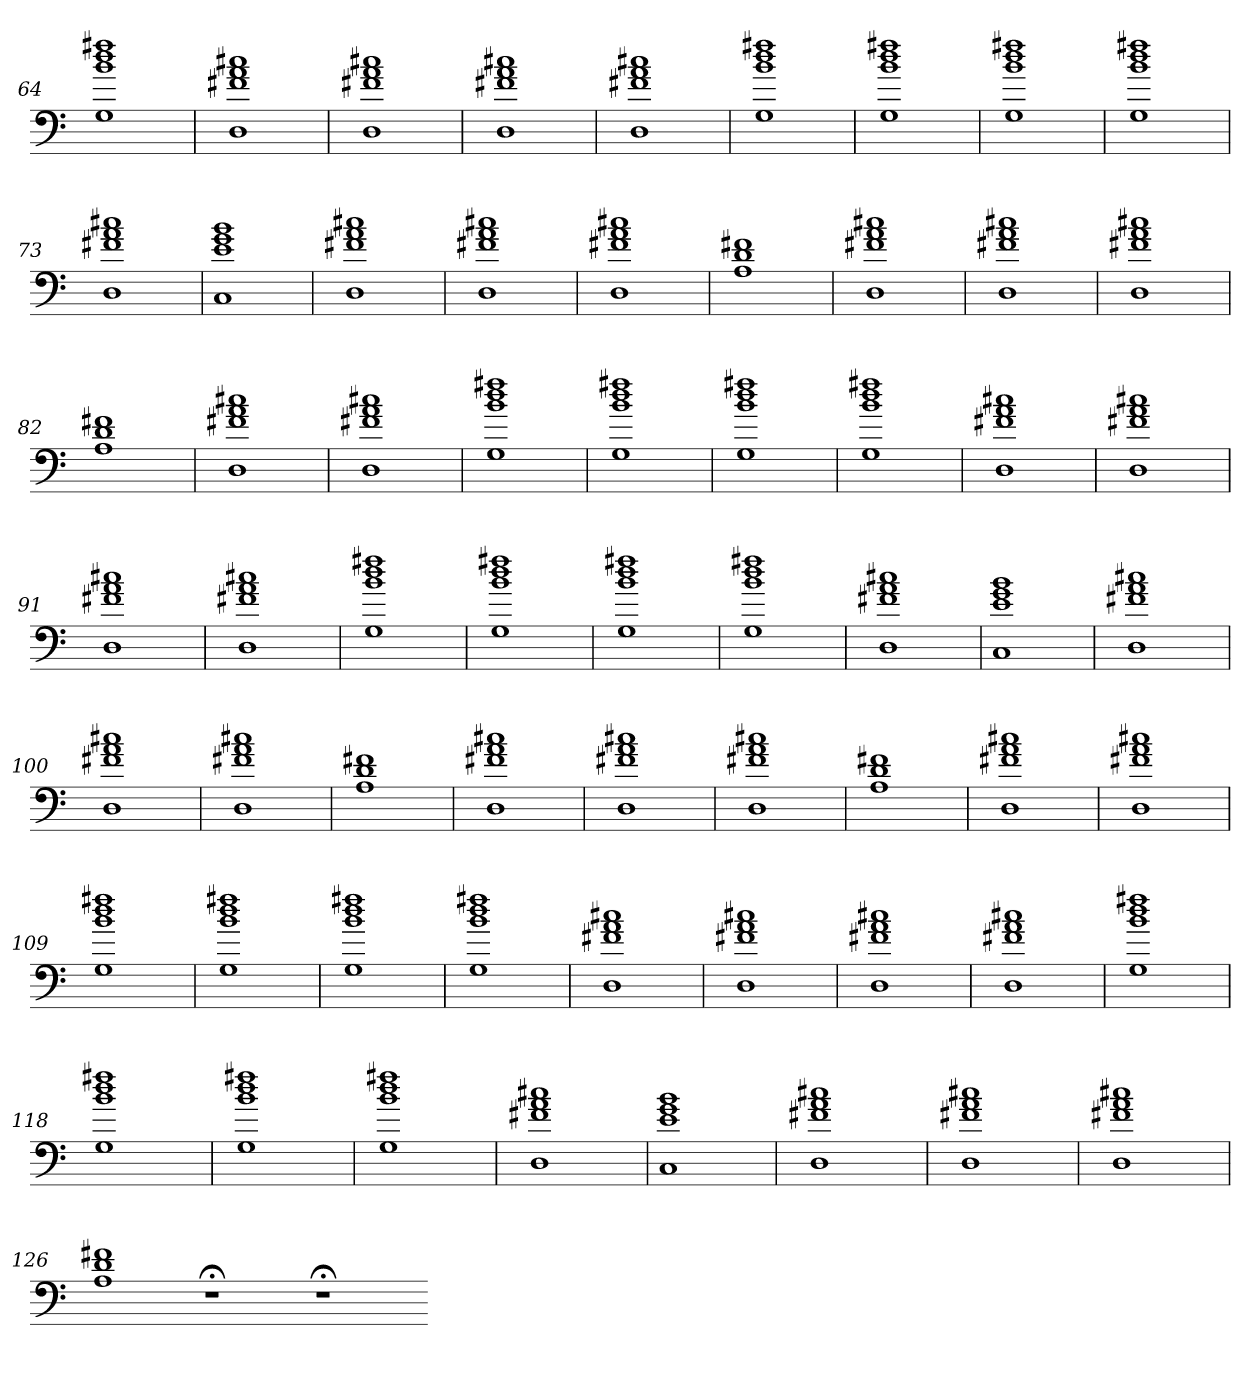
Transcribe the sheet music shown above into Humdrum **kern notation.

**kern
*part1
*staff1
=64
1G 1b 1dd 1ff#X
=65
1D 1f#X 1a 1cc#X
=66
1D 1f#X 1a 1cc#X
=67
1D 1f#X 1a 1cc#X
=68
1D 1f#X 1a 1cc#X
=69
1G 1b 1dd 1ff#X
=70
1G 1b 1dd 1ff#X
=71
1G 1b 1dd 1ff#X
=72
1G 1b 1dd 1ff#X
=73
1D 1f#X 1a 1cc#X
=74
1C 1e 1g 1b
=75
1D 1f#X 1a 1cc#X
=76
1D 1f#X 1a 1cc#X
=77
1D 1f#X 1a 1cc#X
=78
1A 1d 1f#X
=79
1D 1f#X 1a 1cc#X
=80
1D 1f#X 1a 1cc#X
=81
1D 1f#X 1a 1cc#X
=82
1A 1d 1f#X
=83
1D 1f#X 1a 1cc#X
=84
1D 1f#X 1a 1cc#X
=85
1G 1b 1dd 1ff#X
=86
1G 1b 1dd 1ff#X
=87
1G 1b 1dd 1ff#X
=88
1G 1b 1dd 1ff#X
=89
1D 1f#X 1a 1cc#X
=90
1D 1f#X 1a 1cc#X
=91
1D 1f#X 1a 1cc#X
=92
1D 1f#X 1a 1cc#X
=93
1G 1b 1dd 1ff#X
=94
1G 1b 1dd 1ff#X
=95
1G 1b 1dd 1ff#X
=96
1G 1b 1dd 1ff#X
=97
1D 1f#X 1a 1cc#X
=98
1C 1e 1g 1b
=99
1D 1f#X 1a 1cc#X
=100
1D 1f#X 1a 1cc#X
=101
1D 1f#X 1a 1cc#X
=102
1A 1d 1f#X
=103
1D 1f#X 1a 1cc#X
=104
1D 1f#X 1a 1cc#X
=105
1D 1f#X 1a 1cc#X
=106
1A 1d 1f#X
=107
1D 1f#X 1a 1cc#X
=108
1D 1f#X 1a 1cc#X
=109
1G 1b 1dd 1ff#X
=110
1G 1b 1dd 1ff#X
=111
1G 1b 1dd 1ff#X
=112
1G 1b 1dd 1ff#X
=113
1D 1f#X 1a 1cc#X
=114
1D 1f#X 1a 1cc#X
=115
1D 1f#X 1a 1cc#X
=116
1D 1f#X 1a 1cc#X
=117
1G 1b 1dd 1ff#X
=118
1G 1b 1dd 1ff#X
=119
1G 1b 1dd 1ff#X
=120
1G 1b 1dd 1ff#X
=121
1D 1f#X 1a 1cc#X
=122
1C 1e 1g 1b
=123
1D 1f#X 1a 1cc#X
=124
1D 1f#X 1a 1cc#X
=125
1D 1f#X 1a 1cc#X
=126
1A 1d 1f#X
1r;<
1r;<
=-
*-
